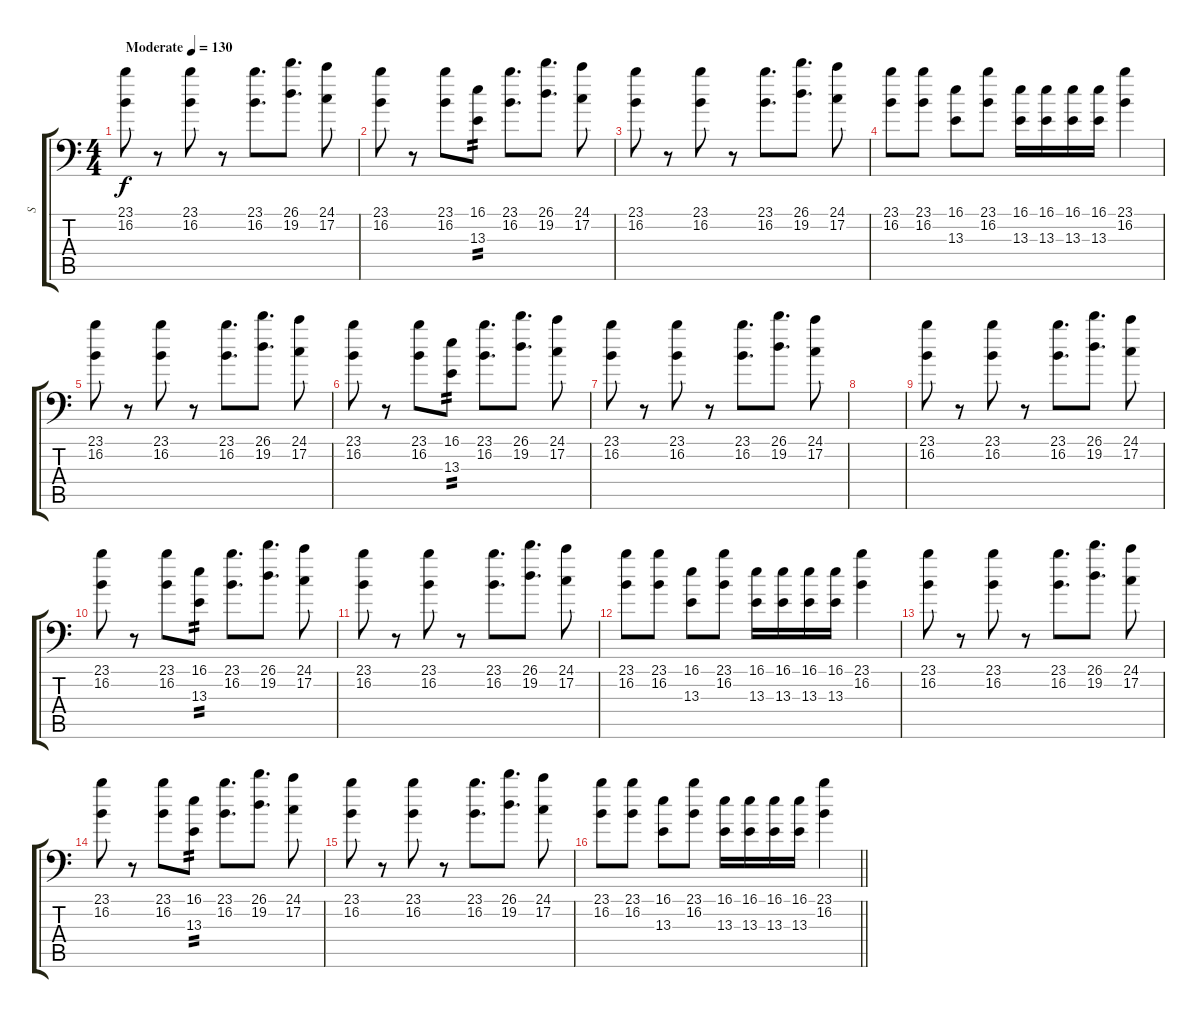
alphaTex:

\track ("S" "S") {instrument lead2sawtooth}
\staff {score tabs}
\tuning (C4 G3 Eb3 Bb2 F2 Bb1) {hide}
\ts (4 4)
\tempo (130 "Moderate")
\clef f4
\ks c
(23.1 16.2).8{dy f instrument lead2sawtooth} r.8 (23.1 16.2).8 r.8 (23.1 16.2).8{d} (26.1 19.2).8{d} (24.1 17.2).8 |
(23.1 16.2).8 r.8 (23.1 16.2).8 (16.1 13.3).8{tp 2} (23.1 16.2).8{d} (26.1 19.2).8{d} (24.1 17.2).8 |
(23.1 16.2).8 r.8 (23.1 16.2).8 r.8 (23.1 16.2).8{d} (26.1 19.2).8{d} (24.1 17.2).8 |
(23.1 16.2).8 (23.1 16.2).8 (16.1 13.3).8 (23.1 16.2).8 (16.1 13.3).16 (16.1 13.3).16 (16.1 13.3).16 (16.1 13.3).16 (23.1 16.2).4 |
(23.1 16.2).8 r.8 (23.1 16.2).8 r.8 (23.1 16.2).8{d} (26.1 19.2).8{d} (24.1 17.2).8 |
(23.1 16.2).8 r.8 (23.1 16.2).8 (16.1 13.3).8{tp 2} (23.1 16.2).8{d} (26.1 19.2).8{d} (24.1 17.2).8 |
(23.1 16.2).8 r.8 (23.1 16.2).8 r.8 (23.1 16.2).8{d} (26.1 19.2).8{d} (24.1 17.2).8 |
|
(23.1 16.2).8 r.8 (23.1 16.2).8 r.8 (23.1 16.2).8{d} (26.1 19.2).8{d} (24.1 17.2).8 |
(23.1 16.2).8 r.8 (23.1 16.2).8 (16.1 13.3).8{tp 2} (23.1 16.2).8{d} (26.1 19.2).8{d} (24.1 17.2).8 |
(23.1 16.2).8 r.8 (23.1 16.2).8 r.8 (23.1 16.2).8{d} (26.1 19.2).8{d} (24.1 17.2).8 |
(23.1 16.2).8 (23.1 16.2).8 (16.1 13.3).8 (23.1 16.2).8 (16.1 13.3).16 (16.1 13.3).16 (16.1 13.3).16 (16.1 13.3).16 (23.1 16.2).4 |
(23.1 16.2).8 r.8 (23.1 16.2).8 r.8 (23.1 16.2).8{d} (26.1 19.2).8{d} (24.1 17.2).8 |
(23.1 16.2).8 r.8 (23.1 16.2).8 (16.1 13.3).8{tp 2} (23.1 16.2).8{d} (26.1 19.2).8{d} (24.1 17.2).8 |
(23.1 16.2).8 r.8 (23.1 16.2).8 r.8 (23.1 16.2).8{d} (26.1 19.2).8{d} (24.1 17.2).8 |
\barLineRight lightlight
(23.1 16.2).8 (23.1 16.2).8 (16.1 13.3).8 (23.1 16.2).8 (16.1 13.3).16 (16.1 13.3).16 (16.1 13.3).16 (16.1 13.3).16 (23.1 16.2).4
